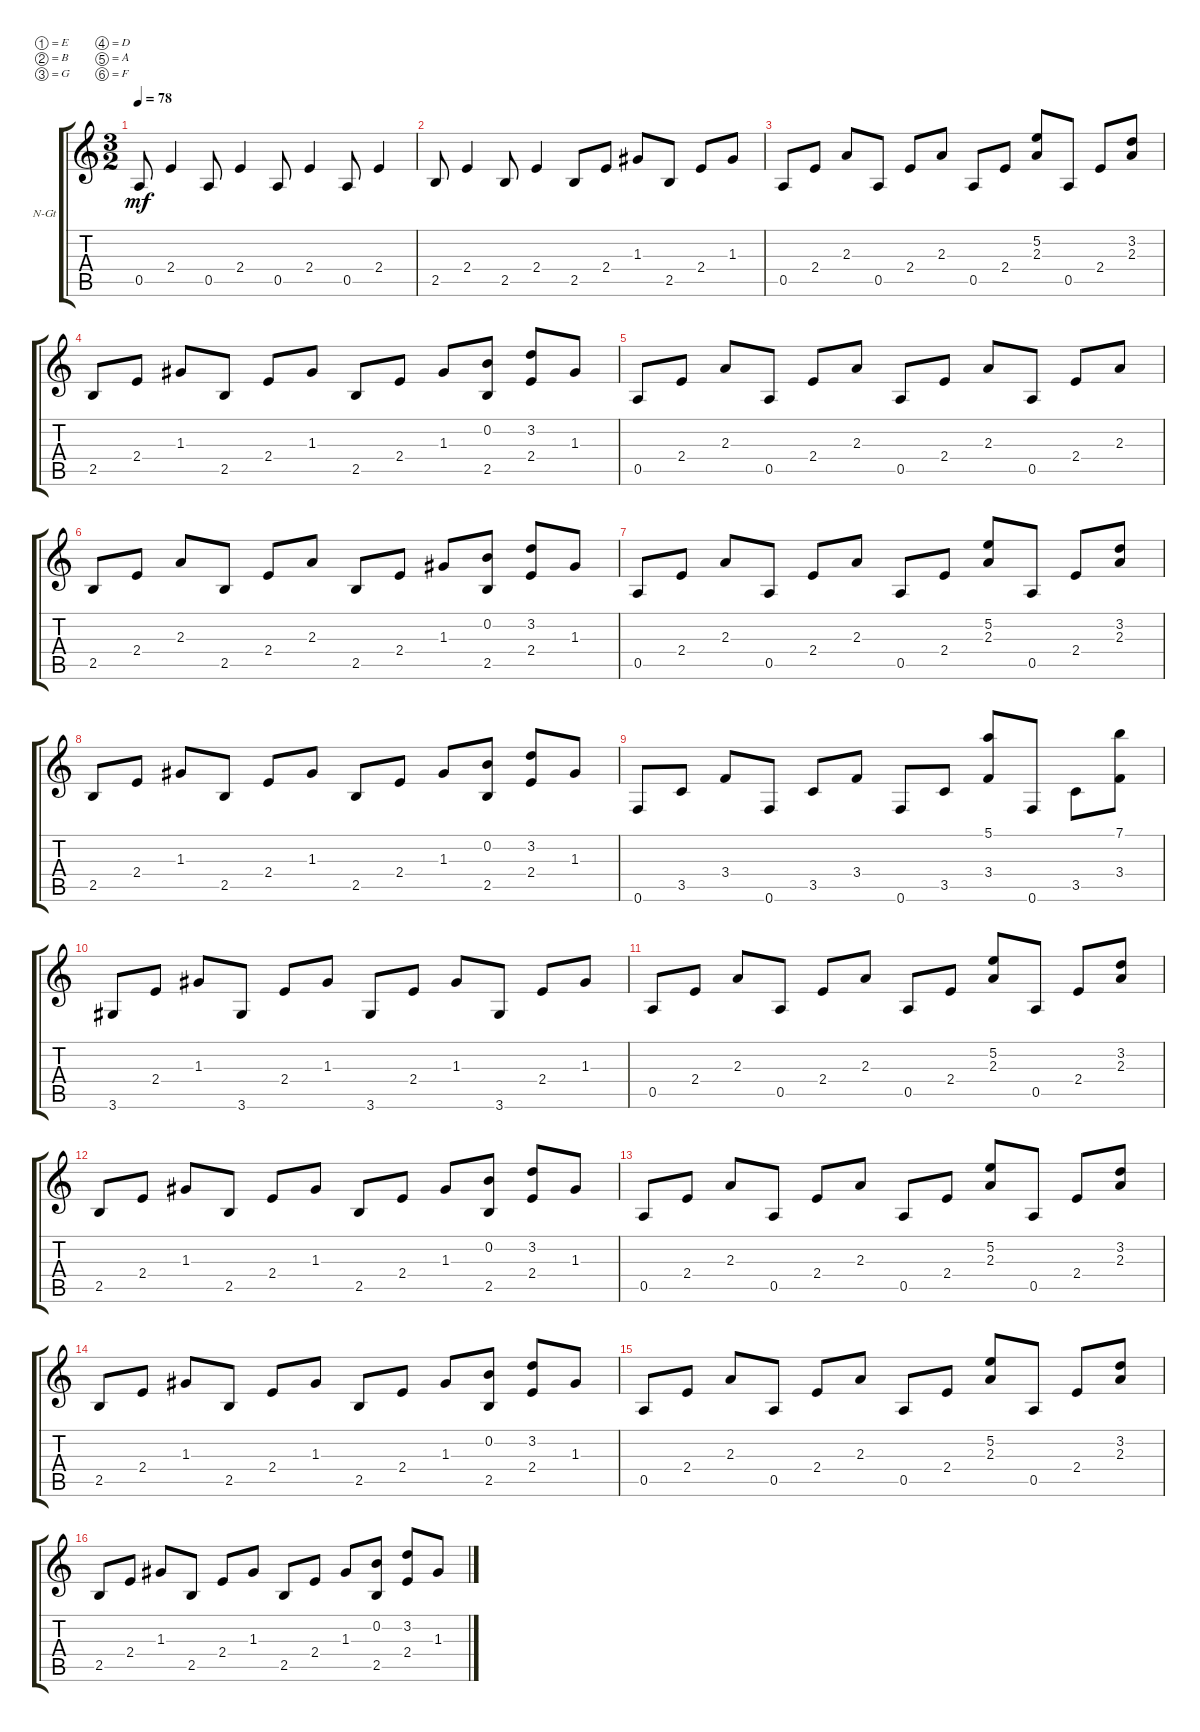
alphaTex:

\defaultSystemsLayout 4
\bracketExtendMode groupsimilarinstruments
\firstSystemTrackNameOrientation horizontal
\otherSystemsTrackNameOrientation horizontal
\track ("Nylon Guitar" "N-Gt") {instrument acousticguitarnylon}
\staff {score tabs}
\tuning (E4 B3 G3 D3 A2 F2)
\ts (3 2)
\tempo 78
\clef g2
\ks c
0.5.8{dy mf instrument acousticguitarnylon} 2.4.4 0.5.8 2.4.4 0.5.8 2.4.4 0.5.8 2.4.4 |
2.5.8 2.4.4 2.5.8 2.4.4 2.5.8 2.4.8 1.3.8 2.5.8 2.4.8 1.3.8 |
0.5.8 2.4.8 2.3.8 0.5.8 2.4.8 2.3.8 0.5.8 2.4.8 (2.3 5.2).8 0.5.8 2.4.8 (2.3 3.2).8 |
2.5.8 2.4.8 1.3.8 2.5.8 2.4.8 1.3.8 2.5.8 2.4.8 1.3.8 (2.5 0.2).8 (2.4 3.2).8 1.3.8 |
0.5.8 2.4.8 2.3.8 0.5.8 2.4.8 2.3.8 0.5.8 2.4.8 2.3.8 0.5.8 2.4.8 2.3.8 |
2.5.8 2.4.8 2.3.8 2.5.8 2.4.8 2.3.8 2.5.8 2.4.8 1.3.8 (2.5 0.2).8 (2.4 3.2).8 1.3.8 |
0.5.8 2.4.8 2.3.8 0.5.8 2.4.8 2.3.8 0.5.8 2.4.8 (2.3 5.2).8 0.5.8 2.4.8 (2.3 3.2).8 |
2.5.8 2.4.8 1.3.8 2.5.8 2.4.8 1.3.8 2.5.8 2.4.8 1.3.8 (2.5 0.2).8 (2.4 3.2).8 1.3.8 |
0.6.8 3.5.8 3.4.8 0.6.8 3.5.8 3.4.8 0.6.8 3.5.8 (3.4 5.1).8 0.6.8 3.5.8 (3.4 7.1).8 |
3.6.8 2.4.8 1.3.8 3.6.8 2.4.8 1.3.8 3.6.8 2.4.8 1.3.8 3.6.8 2.4.8 1.3.8 |
0.5.8 2.4.8 2.3.8 0.5.8 2.4.8 2.3.8 0.5.8 2.4.8 (2.3 5.2).8 0.5.8 2.4.8 (2.3 3.2).8 |
2.5.8 2.4.8 1.3.8 2.5.8 2.4.8 1.3.8 2.5.8 2.4.8 1.3.8 (2.5 0.2).8 (2.4 3.2).8 1.3.8 |
0.5.8 2.4.8 2.3.8 0.5.8 2.4.8 2.3.8 0.5.8 2.4.8 (2.3 5.2).8 0.5.8 2.4.8 (2.3 3.2).8 |
2.5.8 2.4.8 1.3.8 2.5.8 2.4.8 1.3.8 2.5.8 2.4.8 1.3.8 (2.5 0.2).8 (2.4 3.2).8 1.3.8 |
0.5.8 2.4.8 2.3.8 0.5.8 2.4.8 2.3.8 0.5.8 2.4.8 (2.3 5.2).8 0.5.8 2.4.8 (2.3 3.2).8 |
2.5.8 2.4.8 1.3.8 2.5.8 2.4.8 1.3.8 2.5.8 2.4.8 1.3.8 (2.5 0.2).8 (2.4 3.2).8 1.3.8
